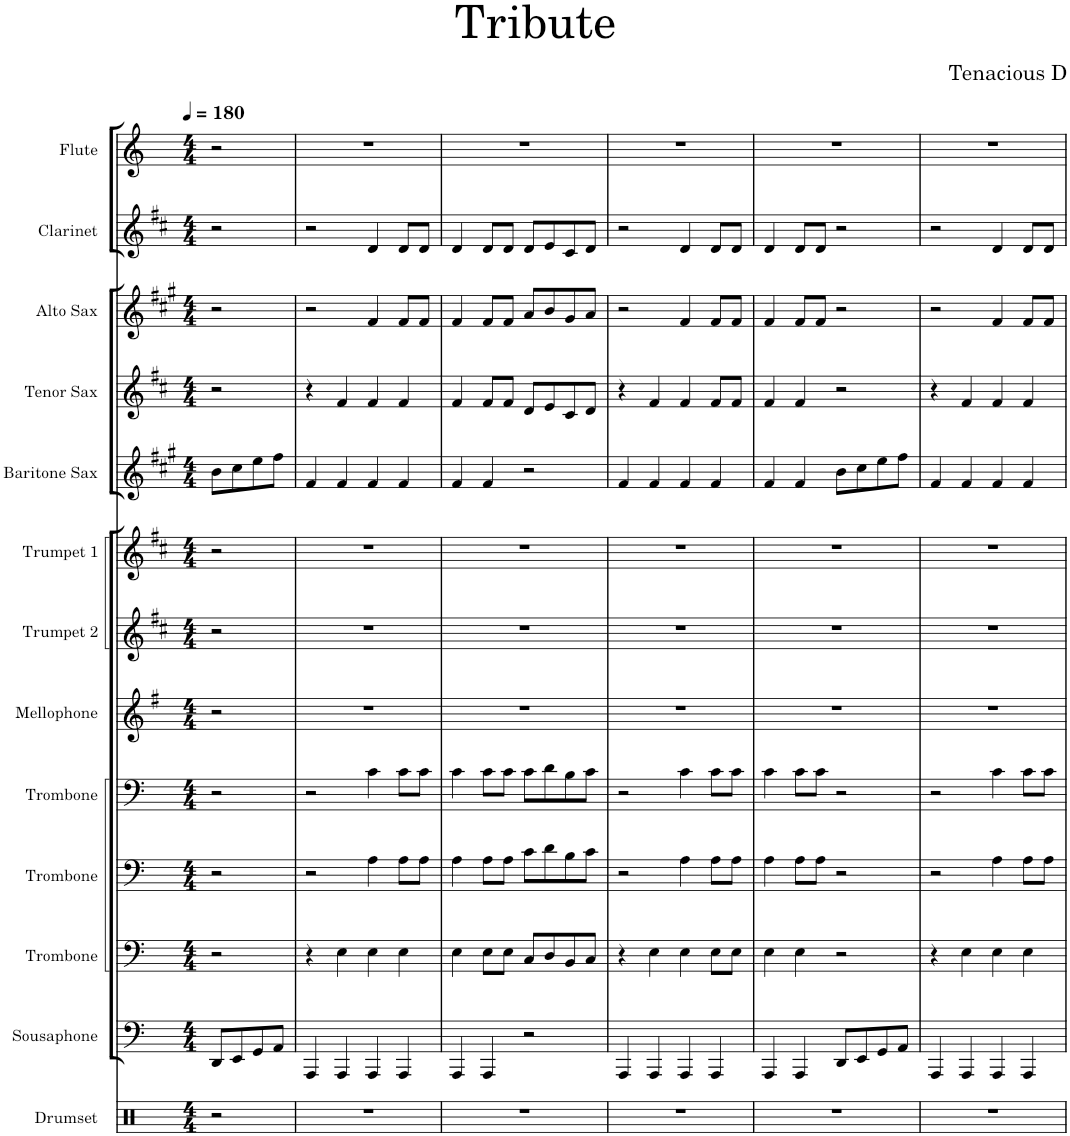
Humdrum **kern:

**kern	**kern	**kern	**kern	**kern	**kern	**kern	**kern	**kern	**kern	**kern	**kern	**kern
*part13	*part12	*part11	*part10	*part9	*part8	*part7	*part6	*part5	*part4	*part3	*part2	*part1
*staff13	*staff12	*staff11	*staff10	*staff9	*staff8	*staff7	*staff6	*staff5	*staff4	*staff3	*staff2	*staff1
*I"Drumset	*I"Sousaphone	*I"Trombone	*I"Trombone	*I"Trombone	*I"Mellophone	*I"Trumpet 2	*I"Trumpet 1	*I"Baritone Sax	*I"Tenor Sax	*I"Alto Sax	*I"Clarinet	*I"Flute
*I'D. Set	*I'Sphn.	*I'Tbn.	*I'Tbn.	*I'Tbn.	*I'Mph.	*I'Tpt. 2	*I'Tpt. 1	*I'Bar. Sax.	*I'T. Sax.	*I'A. Sax.	*I'Cl.	*I'Fl.
*clefX	*clefF4	*clefF4	*clefF4	*clefF4	*clefG2	*clefG2	*clefG2	*clefG2	*clefG2	*clefG2	*clefG2	*clefG2
*	*	*	*	*	*Trd4c7	*Trd1c2	*Trd1c2	*Trd12c21	*Trd8c14	*Trd5c9	*Trd1c2	*
*k[]	*k[]	*k[]	*k[]	*k[]	*k[f#]	*k[f#c#]	*k[f#c#]	*k[f#c#g#]	*k[f#c#]	*k[f#c#g#]	*k[f#c#]	*k[]
*M4/4	*M4/4	*M4/4	*M4/4	*M4/4	*M4/4	*M4/4	*M4/4	*M4/4	*M4/4	*M4/4	*M4/4	*M4/4
*MM180	*MM180	*MM180	*MM180	*MM180	*MM180	*MM180	*MM180	*MM180	*MM180	*MM180	*MM180	*MM180
=	=	=	=	=	=	=	=	=	=	=	=	=
2r	8DD/L	2r	2r	2r	2r	2r	2r	8b\L	2r	2r	2r	2r
.	8EE/	.	.	.	.	.	.	8cc#\	.	.	.	.
.	8GG/	.	.	.	.	.	.	8ee\	.	.	.	.
.	8AA/J	.	.	.	.	.	.	8ff#\J	.	.	.	.
=1	=1	=1	=1	=1	=1	=1	=1	=1	=1	=1	=1	=1
1r	4AAA/	4r	2r	2r	1r	1r	1r	4f#/	4r	2r	2r	1r
.	4AAA/	4E\	.	.	.	.	.	4f#/	4f#/	.	.	.
.	4AAA/	4E\	4A\	4c\	.	.	.	4f#/	4f#/	4f#/	4d/	.
.	4AAA/	4E\	8A\L	8c\L	.	.	.	4f#/	4f#/	8f#/L	8d/L	.
.	.	.	8A\J	8c\J	.	.	.	.	.	8f#/J	8d/J	.
=2	=2	=2	=2	=2	=2	=2	=2	=2	=2	=2	=2	=2
1r	4AAA/	4E\	4A\	4c\	1r	1r	1r	4f#/	4f#/	4f#/	4d/	1r
.	4AAA/	8E\L	8A\L	8c\L	.	.	.	4f#/	8f#/L	8f#/L	8d/L	.
.	.	8E\J	8A\J	8c\J	.	.	.	.	8f#/J	8f#/J	8d/J	.
.	2r	8C/L	8c\L	8c\L	.	.	.	2r	8d/L	8a/L	8d/L	.
.	.	8D/	8d\	8d\	.	.	.	.	8e/	8b/	8e/	.
.	.	8BB/	8B\	8B\	.	.	.	.	8c#/	8g#/	8c#/	.
.	.	8C/J	8c\J	8c\J	.	.	.	.	8d/J	8a/J	8d/J	.
=3	=3	=3	=3	=3	=3	=3	=3	=3	=3	=3	=3	=3
1r	4AAA/	4r	2r	2r	1r	1r	1r	4f#/	4r	2r	2r	1r
.	4AAA/	4E\	.	.	.	.	.	4f#/	4f#/	.	.	.
.	4AAA/	4E\	4A\	4c\	.	.	.	4f#/	4f#/	4f#/	4d/	.
.	4AAA/	8E\L	8A\L	8c\L	.	.	.	4f#/	8f#/L	8f#/L	8d/L	.
.	.	8E\J	8A\J	8c\J	.	.	.	.	8f#/J	8f#/J	8d/J	.
=4	=4	=4	=4	=4	=4	=4	=4	=4	=4	=4	=4	=4
1r	4AAA/	4E\	4A\	4c\	1r	1r	1r	4f#/	4f#/	4f#/	4d/	1r
.	4AAA/	4E\	8A\L	8c\L	.	.	.	4f#/	4f#/	8f#/L	8d/L	.
.	.	.	8A\J	8c\J	.	.	.	.	.	8f#/J	8d/J	.
.	8DD/L	2r	2r	2r	.	.	.	8b\L	2r	2r	2r	.
.	8EE/	.	.	.	.	.	.	8cc#\	.	.	.	.
.	8GG/	.	.	.	.	.	.	8ee\	.	.	.	.
.	8AA/J	.	.	.	.	.	.	8ff#\J	.	.	.	.
=5	=5	=5	=5	=5	=5	=5	=5	=5	=5	=5	=5	=5
1r	4AAA/	4r	2r	2r	1r	1r	1r	4f#/	4r	2r	2r	1r
.	4AAA/	4E\	.	.	.	.	.	4f#/	4f#/	.	.	.
.	4AAA/	4E\	4A\	4c\	.	.	.	4f#/	4f#/	4f#/	4d/	.
.	4AAA/	4E\	8A\L	8c\L	.	.	.	4f#/	4f#/	8f#/L	8d/L	.
.	.	.	8A\J	8c\J	.	.	.	.	.	8f#/J	8d/J	.
=	=	=	=	=	=	=	=	=	=	=	=	=
*-	*-	*-	*-	*-	*-	*-	*-	*-	*-	*-	*-	*-
